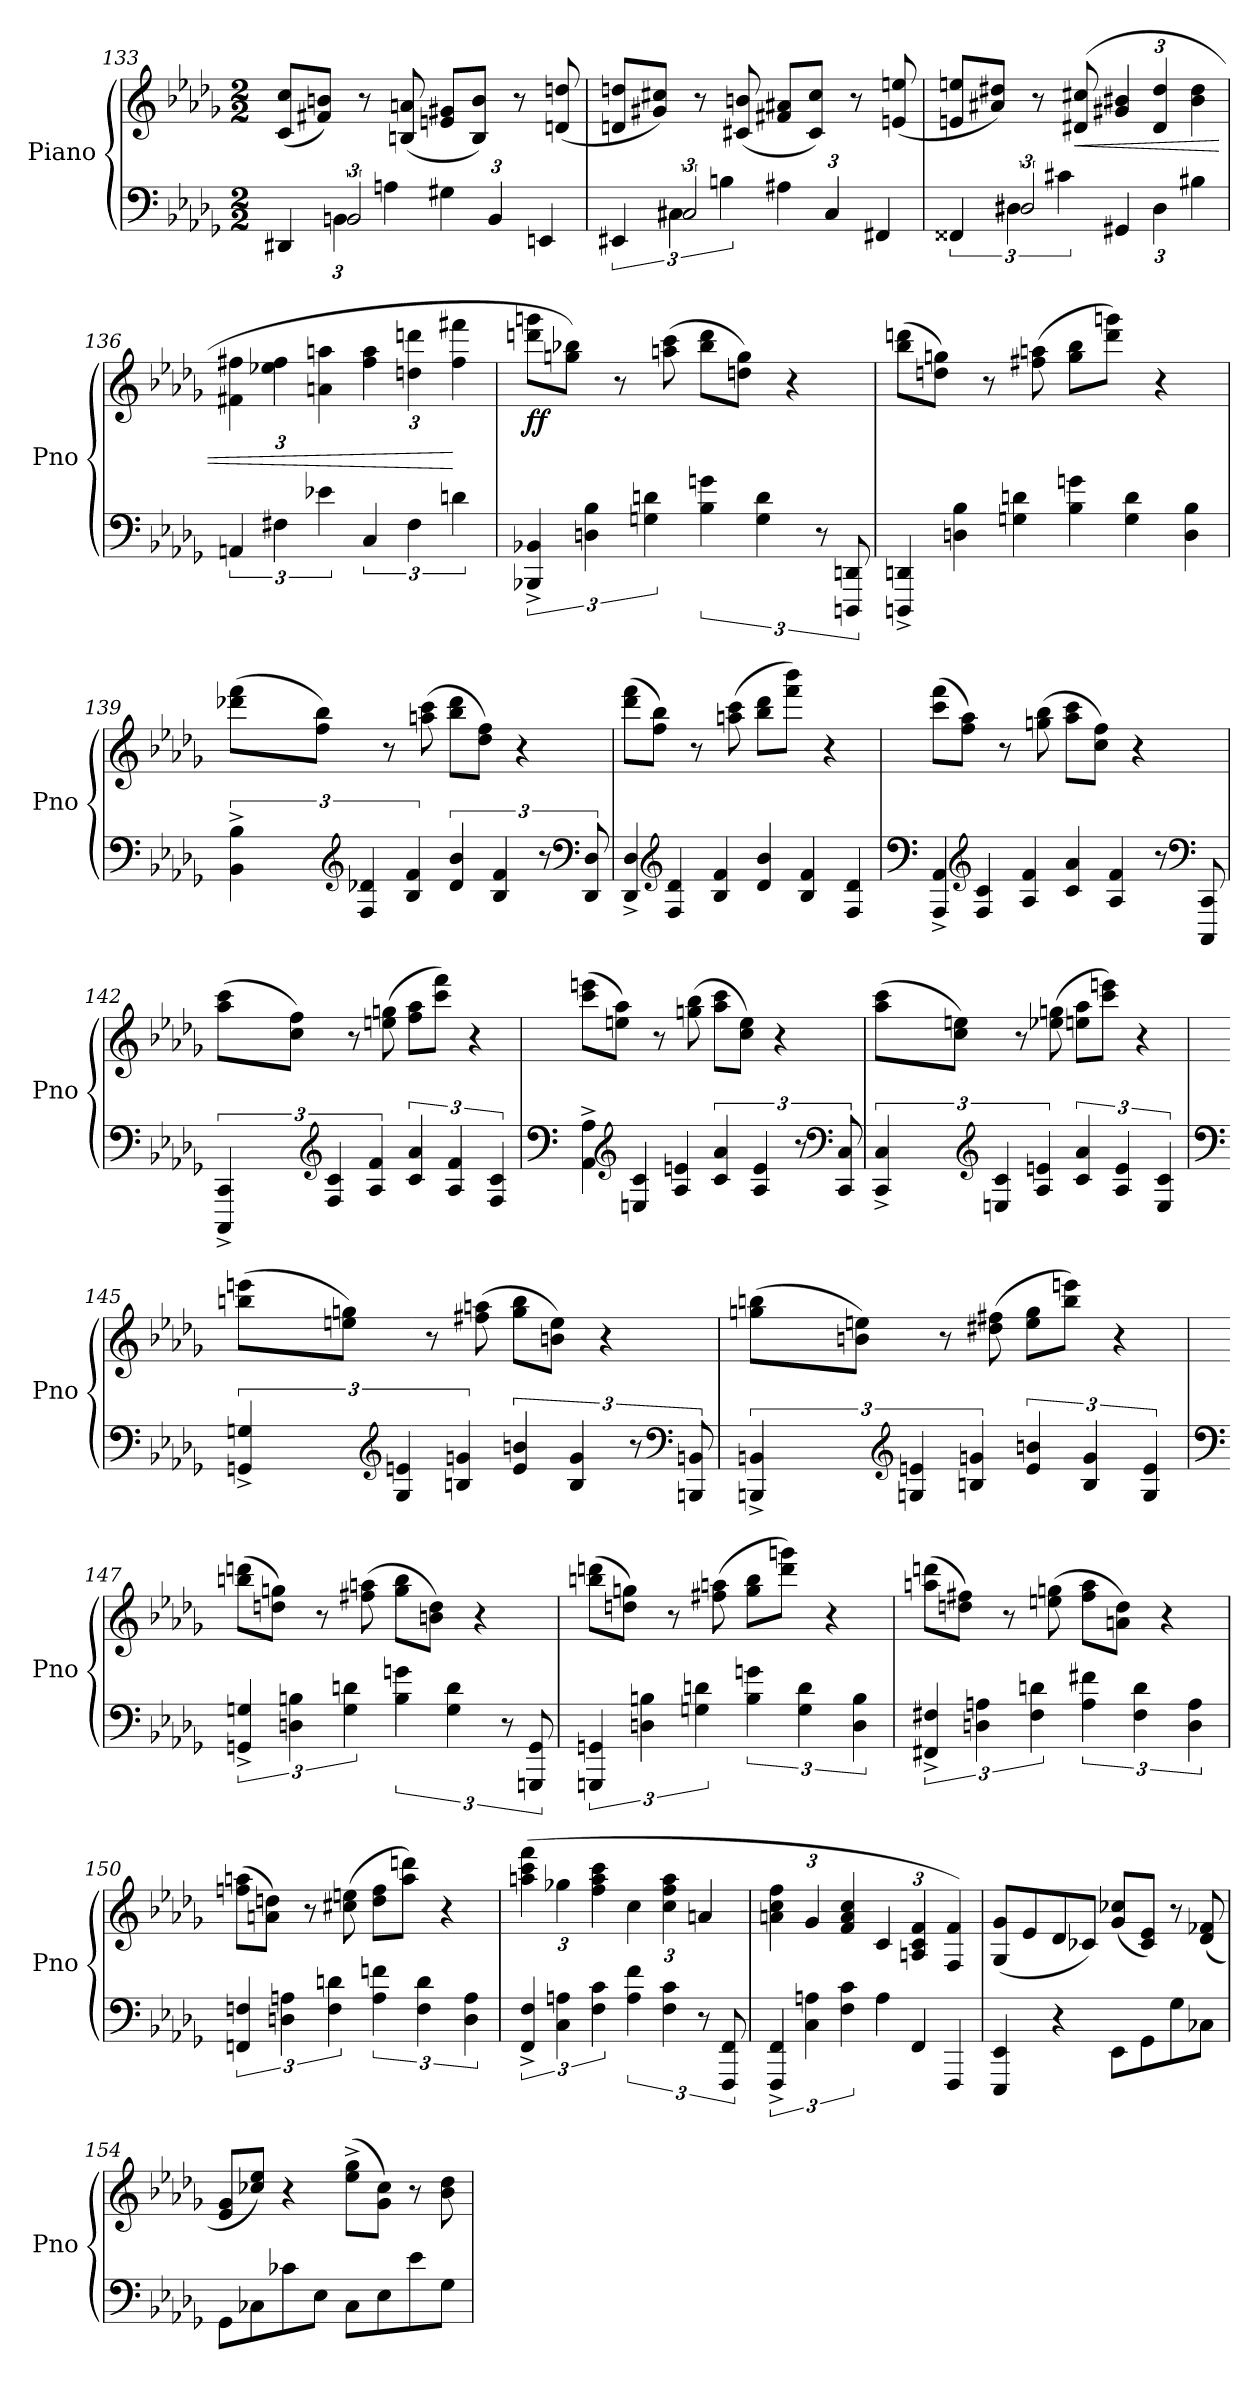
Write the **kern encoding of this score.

**kern	**kern	**dynam
*part1	*part1	*part1
*staff2	*staff1	*staff1/2
*I"Piano	*	*
*I'Pno	*	*
*clefF4	*clefG2	*
*k[b-e-a-d-g-]	*k[b-e-a-d-g-]	*
*D-:	*D-:	*
*M2/2	*M2/2	*
=133	=133	=133
*^	*	*
*Xbrackettup	*brackettup	*	*
6DD#X/	6rEEyy	(<8c/ 8cc/L	.
.	.	8f#X/ 8bn/J)	.
6BBn\	3BB/	.	.
.	.	8r	.
6An\	.	.	.
.	.	(<8Bn/ 8an/	.
*Xbrackettup	*	*	*
6G#X\	2ryy	8en/ 8g#X/L	.
.	.	8B/ 8b/J)	.
6BB/	.	.	.
.	.	8r	.
6EEn/	.	.	.
.	.	(<8dn/ 8ddn/	.
=134	=134	=134	=134
*	*brackettup	*	*
6EE#X/	6rEEyy	8dn/ 8ddn/L	.
.	.	8g#X/ 8cc#X/J)	.
6C#X\	3C#/	.	.
.	.	8r	.
6Bn\	.	.	.
.	.	(<8c#X/ 8bn/	.
*Xbrackettup	*	*	*
6A#X\	2ryy	8f#X/ 8a#X/L	.
.	.	8c#/ 8cc#/J)	.
6C#/	.	.	.
.	.	8r	.
6FF#X/	.	.	.
.	.	(<8en/ 8een/	.
!!LO:LB:g=z
=135	=135	=135	=135
*	*brackettup	*	*
6FF##X/	6rEEyy	8en/ 8een/L	.
.	.	8a#X/ 8dd#X/J)	.
6D#X\	3D#/	.	.
.	.	8r	.
6c#X\	.	.	.
!	!	!	!LO:HP:b
.	.	(>8d#X/ 8cc#X/	<
*Xbrackettup	*	*Xbrackettup	*
6GG#X/	2ryy	6g#X/ 6b#X/	.
6D#\	.	6d#/ 6dd#/	.
6B#X\	.	6b#\ 6dd#\	.
*v	*v	*	*
=136	=136	=136
6AAn/	6f#X\ 6ff#X\	.
6F#X\	6ee-X\ 6ff#\	.
6e-X\	6an\ 6aan\	.
6C/	6ff#\ 6aa\	.
6F#\	6ddn\ 6dddn\	.
6dn\	6ff#\ 6fff#X\	[
=137	=137	=137
!	!	!LO:DY:b
6BBB-X/^< 6BB-X/^<	8dddn\ 8gggn\L	ff
.	8ggn\ 8bb-X\J)	.
6Dn\ 6B-\	.	.
.	8r	.
6Gn\ 6dn\	.	.
.	(>8aan\ 8ccc\	.
6B-\ 6gn\	8bb-\ 8ddd\L	.
.	8ddn\ 8gg\J)	.
6G\ 6d\	.	.
.	4r	.
12r	.	.
12DDDn/ 12DDn/	.	.
!!LO:LB:g=z
=138	=138	=138
*Xtuplet	*	*
6DDDn/^< 6DDn/^<	(>8bb-\ 8dddn\L	.
.	8ddn\ 8ggn\J)	.
6Dn\ 6B-\	.	.
.	8r	.
6Gn\ 6dn\	.	.
.	(>8ff#X\ 8aan\	.
6B-\ 6gn\	8gg\ 8bb-\L	.
.	8ddd\ 8gggn\J)	.
6G\ 6d\	.	.
.	4r	.
6D\ 6B-\	.	.
=139	=139	=139
*tuplet	*	*
6BB-\^> 6B-\^>	(>8ddd-X\ 8fff\L	.
.	8ff\ 8bb-\J)	.
*clefG2	*	*
6F/ 6d-X/	.	.
.	8r	.
6B-/ 6f/	.	.
.	(>8aan\ 8ccc\	.
6d-/ 6b-/	8bb-\ 8ddd-\L	.
.	8dd-\ 8ff\J)	.
6B-/ 6f/	.	.
.	4r	.
12r	.	.
*clefF4	*	*
12DD-/ 12D-/	.	.
=140	=140	=140
*Xtuplet	*	*
6DD-/^< 6D-/^<	(>8ddd-\ 8fff\L	.
.	8ff\ 8bb-\J)	.
*clefG2	*	*
6F/ 6d-/	.	.
.	8r	.
6B-/ 6f/	.	.
.	(>8aan\ 8ccc\	.
6d-/ 6b-/	8bb-\ 8ddd-\L	.
.	8fff\ 8bbb-\J)	.
6B-/ 6f/	.	.
.	4r	.
6F/ 6d-/	.	.
!!LO:PB:g=z
=141	=141	=141
*clefF4	*	*
6AAA-/^< 6AA-/^<	(>8ccc\ 8fff\L	.
.	8ff\ 8aa-\J)	.
*clefG2	*	*
6F/ 6c/	.	.
.	8r	.
6A-/ 6f/	.	.
.	(>8ggn\ 8bb-\	.
6c/ 6a-/	8aa-\ 8ccc\L	.
.	8cc\ 8ff\J)	.
6A-/ 6f/	.	.
.	4r	.
12r	.	.
*clefF4	*	*
12CCC/ 12CC/	.	.
=142	=142	=142
*tuplet	*	*
6CCC/^< 6CC/^<	(>8aa-\ 8ccc\L	.
.	8cc\ 8ff\J)	.
*clefG2	*	*
6F/ 6c/	.	.
.	8r	.
6A-/ 6f/	.	.
.	(>8een\ 8ggn\	.
6c/ 6a-/	8ff\ 8aa-\L	.
.	8ccc\ 8fff\J)	.
6A-/ 6f/	.	.
.	4r	.
6F/ 6c/	.	.
=143	=143	=143
*clefF4	*	*
*Xtuplet	*	*
6AA-\^> 6A-\^>	(>8ccc\ 8eeen\L	.
.	8een\ 8aa-\J)	.
*clefG2	*	*
6En/ 6c/	.	.
.	8r	.
6A-/ 6en/	.	.
.	(>8ggn\ 8bb-\	.
*tuplet	*	*
6c/ 6a-/	8aa-\ 8ccc\L	.
.	8cc\ 8ee\J)	.
6A-/ 6e/	.	.
.	4r	.
12r	.	.
*clefF4	*	*
12CC/ 12C/	.	.
!!LO:PB:g=z
=144	=144	=144
6CC/^< 6C/^<	(>8aa-\ 8ccc\L	.
.	8cc\ 8een\J)	.
*clefG2	*	*
6En/ 6c/	.	.
.	8r	.
6A-/ 6en/	.	.
.	(>8ee-X\ 8ggn\	.
6c/ 6a-/	8een\ 8aa-\L	.
.	8ccc\ 8eeen\J)	.
6A-/ 6e/	.	.
.	4r	.
6E/ 6c/	.	.
=145	=145	=145
*clefF4	*	*
6GGn/^< 6Gn/^<	(>8bbn\ 8eeen\L	.
.	8een\ 8ggn\J)	.
*clefG2	*	*
6G/ 6en/	.	.
.	8r	.
6Bn/ 6gn/	.	.
.	(>8ff#X\ 8aan\	.
6e/ 6bn/	8gg\ 8bb\L	.
.	8bn\ 8ee\J)	.
6B/ 6g/	.	.
.	4r	.
12r	.	.
*clefF4	*	*
12BBBn/ 12BBn/	.	.
!!LO:LB:g=z
=146	=146	=146
6BBBn/^< 6BBn/^<	(>8ggn\ 8bbn\L	.
.	8bn\ 8een\J)	.
*clefG2	*	*
6Gn/ 6en/	.	.
.	8r	.
6Bn/ 6gn/	.	.
.	(>8dd#X\ 8ff#X\	.
6e/ 6bn/	8ee\ 8gg\L	.
.	8bb\ 8eeen\J)	.
6B/ 6g/	.	.
.	4r	.
6G/ 6e/	.	.
!!LO:LB:g=z
=147	=147	=147
*clefF4	*	*
6GGn/^< 6Gn/^<	(>8bbn\ 8dddn\L	.
.	8ddn\ 8ggn\J)	.
6Dn\ 6Bn\	.	.
.	8r	.
6G\ 6dn\	.	.
.	(>8ff#X\ 8aan\	.
6B\ 6gn\	8gg\ 8bb\L	.
.	8bn\ 8dd\J)	.
6G\ 6d\	.	.
.	4r	.
12r	.	.
12GGGn/ 12GG/	.	.
=148	=148	=148
6GGGn/ 6GGn/	(>8bbn\ 8dddn\L	.
.	8ddn\ 8ggn\J)	.
6Dn\ 6Bn\	.	.
.	8r	.
6Gn\ 6dn\	.	.
.	(>8ff#X\ 8aan\	.
6B\ 6gn\	8gg\ 8bb\L	.
.	8ddd\ 8gggn\J)	.
6G\ 6d\	.	.
.	4r	.
6D\ 6B\	.	.
=149	=149	=149
6FF#X/^< 6F#X/^<	(>8aan\ 8dddn\L	.
.	8ddn\ 8ff#X\J)	.
6Dn\ 6An\	.	.
.	8r	.
6F#\ 6dn\	.	.
.	(>8een\ 8ggn\	.
6A\ 6f#X\	8ff#\ 8aa\L	.
.	8an\ 8dd\J)	.
6F#\ 6d\	.	.
.	4r	.
6D\ 6A\	.	.
!!LO:LB:g=z
=150	=150	=150
6FFn/ 6Fn/	(>8ffn\ 8aan\L	.
.	8an\ 8ddn\J)	.
6Dn\ 6An\	.	.
.	8r	.
6F\ 6dn\	.	.
.	(>8cc#X\ 8een\	.
6A\ 6fn\	8dd\ 8ff\L	.
.	8aa\ 8dddn\J)	.
6F\ 6d\	.	.
.	4r	.
6D\ 6A\	.	.
=151	=151	=151
6FF/^< 6F/^<	(>6aan\ 6ccc\ 6fff\	.
6C\ 6An\	6gg-X\	.
6F\ 6c\	6ff\ 6aa\ 6ccc\	.
6A\ 6f\	6cc\	.
6F\ 6c\	6cc\ 6ff\ 6aa\	.
12r	6an/	.
12FFF/ 12FF/	.	.
=152	=152	=152
6FFF/^< 6FF/^<	6an\ 6cc\ 6ff\	.
6C\ 6An\	6g-/	.
6F\ 6c\	6f/ 6a/ 6cc/	.
*Xtuplet	*	*
6A\	6c/	.
6FF/	6An/ 6c/ 6f/	.
6FFF/	6F/ 6f/)	.
=153	=153	=153
4EEE-/ 4EE-/	(<8G-/ 8g-/L	.
.	8e-/	.
4r	8d-/	.
.	8c-X/J)	.
8EE-\L	(<8g-/ 8cc-X/L	.
8GG-\	8c-/ 8e-/J)	.
8G-\	8r	.
8C-X\J	(<8d-/ 8f-X/	.
!!LO:LB:g=z
=154	=154	=154
8GG-\L	8e-/ 8g-/L	.
8C-X\	8cc-X/ 8ee-/J)	.
8c-X\	4r	.
8E-\J	.	.
8C-\L	(>8ee-\^> 8gg-\^>L	.
8E-\	8g-\ 8cc-\J)	.
8e-\	8r	.
8G-\J	8b-\ 8dd-\	.
=	=	=
*-	*-	*-
